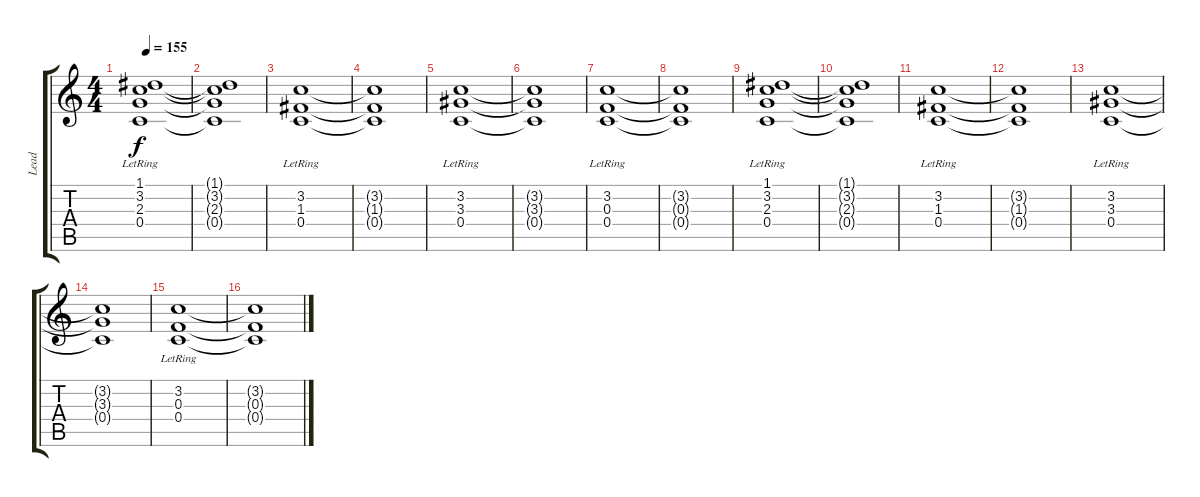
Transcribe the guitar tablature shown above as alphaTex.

\track ("Lead" "Lead") {instrument electricguitarclean}
\staff {score tabs}
\tuning (D4 A3 F3 C3 G2 D2) {hide}
\ts (4 4)
\tempo 155
\clef g2
\ks c
(1.1{lr} 3.2{lr} 2.3{lr} 0.4{lr}).1{dy f volume 13 instrument electricguitarclean} |
(1.1{t} 3.2{t} 2.3{t} 0.4{t}).1 |
(3.2{lr} 1.3{lr} 0.4{lr}).1 |
(3.2{t} 1.3{t} 0.4{t}).1 |
(3.2{lr} 3.3{lr} 0.4{lr}).1 |
(3.2{t} 3.3{t} 0.4{t}).1 |
(3.2{lr} 0.3{lr} 0.4{lr}).1 |
(3.2{t} 0.3{t} 0.4{t}).1 |
(1.1{lr} 3.2{lr} 2.3{lr} 0.4{lr}).1{volume 13 instrument electricguitarclean} |
(1.1{t} 3.2{t} 2.3{t} 0.4{t}).1 |
(3.2{lr} 1.3{lr} 0.4{lr}).1 |
(3.2{t} 1.3{t} 0.4{t}).1 |
(3.2{lr} 3.3{lr} 0.4{lr}).1 |
(3.2{t} 3.3{t} 0.4{t}).1 |
(3.2{lr} 0.3{lr} 0.4{lr}).1 |
(3.2{t} 0.3{t} 0.4{t}).1
